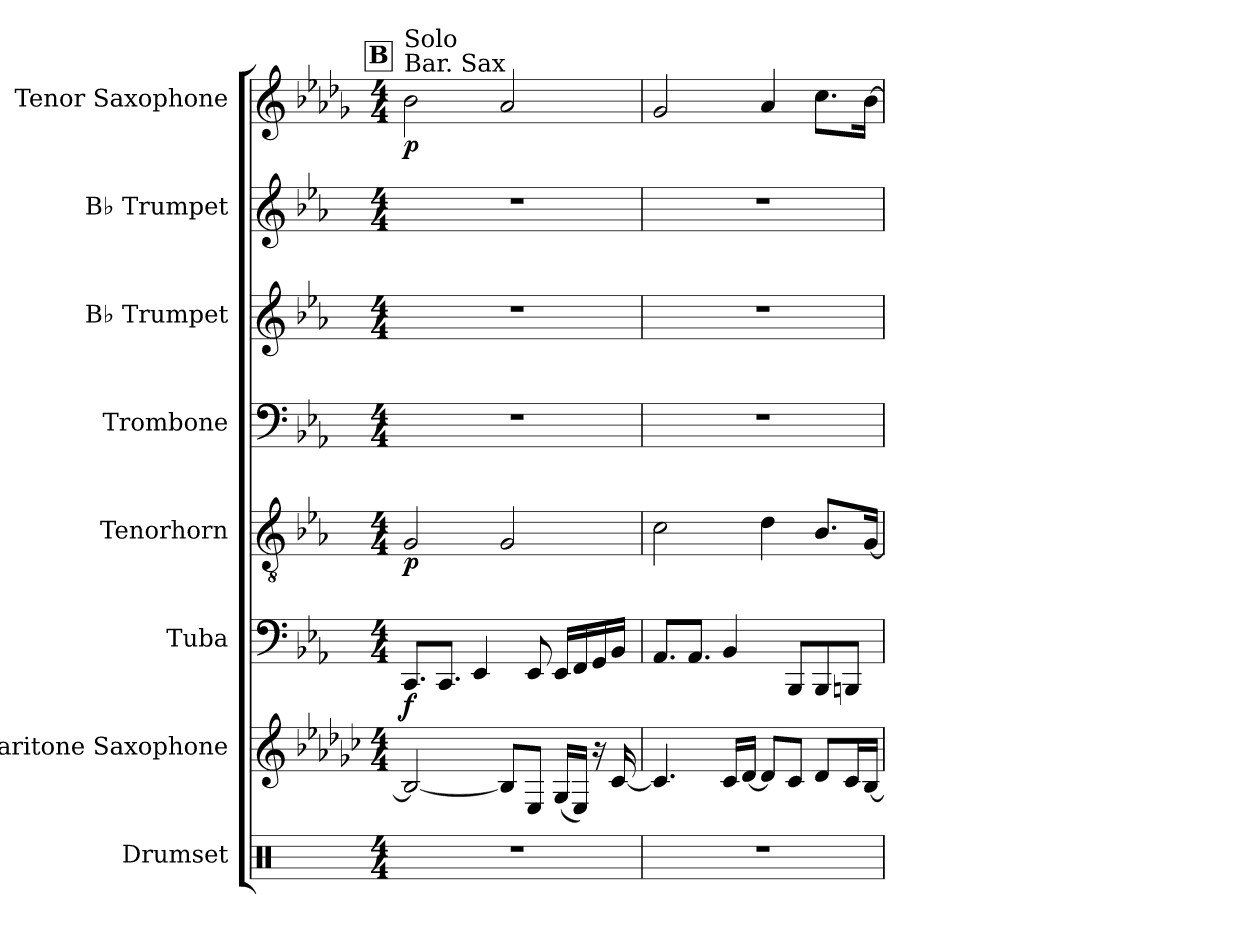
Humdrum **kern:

**kern	**kern	**kern	**dynam	**kern	**dynam	**kern	**kern	**kern	**kern	**dynam
*part8	*part7	*part6	*part6	*part5	*part5	*part4	*part3	*part2	*part1	*part1
*staff8	*staff7	*staff6	*staff6	*staff5	*staff5	*staff4	*staff3	*staff2	*staff1	*staff1
*I"Drumset	*I"Baritone Saxophone	*I"Tuba	*	*I"Tenorhorn	*	*I"Trombone	*I"B♭ Trumpet	*I"B♭ Trumpet	*I"Tenor Saxophone	*
*I'D. Set	*I'Bar. Sax.	*I'Tba.	*	*I'Tenh.	*	*I'Tbn.	*I'B♭ Tpt.	*I'B♭ Tpt.	*I'T. Sax.	*
*clefX	*clefG2	*clefF4	*	*clefGv2	*	*clefF4	*clefG2	*clefG2	*clefG2	*
*	*ITrd12c21	*	*	*ITrd1c2	*	*	*ITrd1c2	*ITrd1c2	*ITrd8c14	*
*k[]	*k[b-e-a-d-g-c-]	*k[b-e-a-]	*	*k[b-e-a-d-g-]	*	*k[b-e-a-]	*k[b-e-a-d-g-]	*k[b-e-a-d-g-]	*k[b-e-a-d-g-]	*
*M4/4	*M4/4	*M4/4	*	*M4/4	*	*M4/4	*M4/4	*M4/4	*M4/4	*
!!LO:REH:place=s1:a:B:fs=14:t=B
=9	=9	=9	=9	=9	=9	=9	=9	=9	=9	=9
!	!	!	!	!	!	!	!	!	!LO:TX:t=Bar. Sax	!
!	!	!	!	!	!	!	!	!	!LO:TX:t=Solo	!
!	!	!	!LO:DY:b	!	!LO:DY:b	!	!	!	!	!LO:DY:b
1r	2BB-_	8.CCL	f	2F	p	1r	1r	1r	2B-	p
.	.	8.CCJ	.	.	.	.	.	.	.	.
.	.	4EE-	.	.	.	.	.	.	.	.
.	8BB-L]	.	.	2F	.	.	.	.	2A-	.
.	8EE-J	8EE-	.	.	.	.	.	.	.	.
.	(>16GG-LL	16EE-LL	.	.	.	.	.	.	.	.
.	16EE-JJ)	16FF	.	.	.	.	.	.	.	.
.	16r	16GG	.	.	.	.	.	.	.	.
.	[16C-	16BB-JJ	.	.	.	.	.	.	.	.
=10	=10	=10	=10	=10	=10	=10	=10	=10	=10	=10
1r	4.C-]	8.AA-L	.	2B-	.	1r	1r	1r	2G-	.
.	.	8.AA-J	.	.	.	.	.	.	.	.
.	16C-LL	4BB-	.	.	.	.	.	.	.	.
.	[16D-JJ	.	.	.	.	.	.	.	.	.
.	8D-L]	.	.	4c	.	.	.	.	4A-	.
.	8C-J	8BBB-L	.	.	.	.	.	.	.	.
.	8D-L	8BBB-	.	8.A-L	.	.	.	.	8.cL	.
.	16C-L	8BBBnJ	.	.	.	.	.	.	.	.
.	[16BB-JJ	.	.	[16FJk	.	.	.	.	[16B-Jk	.
=	=	=	=	=	=	=	=	=	=	=
*-	*-	*-	*-	*-	*-	*-	*-	*-	*-	*-
